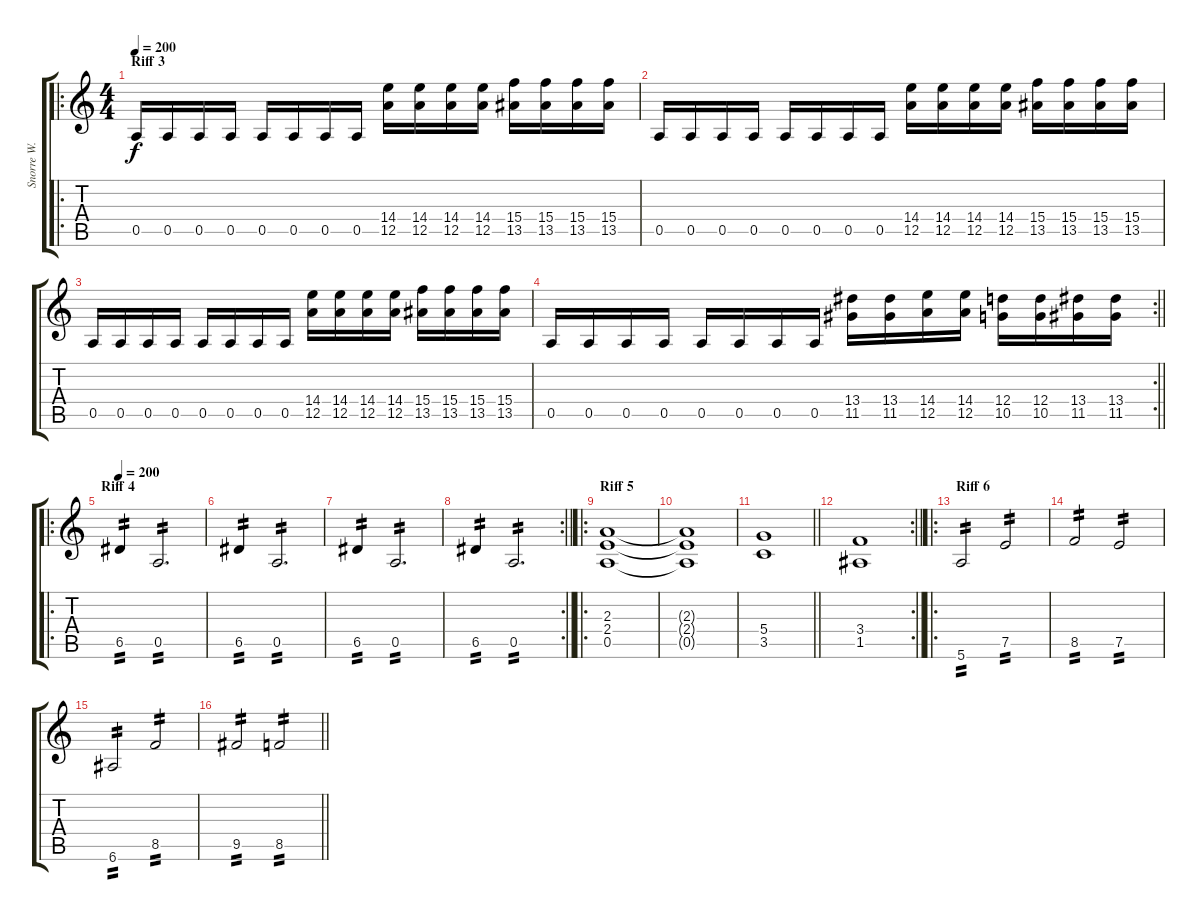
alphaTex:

\track ("Snorre W. Ruch" "Snorre W. ") {instrument distortionguitar}
\staff {score tabs}
\tuning (E4 B3 G3 D3 A2 E2) {hide}
\ro
\ts (4 4)
\section ("" "Riff 3")
\tempo 200
\clef g2
\ks c
0.5.16{dy f} 0.5.16 0.5.16 0.5.16 0.5.16 0.5.16 0.5.16 0.5.16 (14.4 12.5).16 (14.4 12.5).16 (14.4 12.5).16 (14.4 12.5).16 (15.4 13.5).16 (15.4 13.5).16 (15.4 13.5).16 (15.4 13.5).16 |
0.5.16 0.5.16 0.5.16 0.5.16 0.5.16 0.5.16 0.5.16 0.5.16 (14.4 12.5).16 (14.4 12.5).16 (14.4 12.5).16 (14.4 12.5).16 (15.4 13.5).16 (15.4 13.5).16 (15.4 13.5).16 (15.4 13.5).16 |
0.5.16 0.5.16 0.5.16 0.5.16 0.5.16 0.5.16 0.5.16 0.5.16 (14.4 12.5).16 (14.4 12.5).16 (14.4 12.5).16 (14.4 12.5).16 (15.4 13.5).16 (15.4 13.5).16 (15.4 13.5).16 (15.4 13.5).16 |
\rc 2
\barLineRight lightlight
0.5.16 0.5.16 0.5.16 0.5.16 0.5.16 0.5.16 0.5.16 0.5.16 (13.4 11.5).16 (13.4 11.5).16 (14.4 12.5).16 (14.4 12.5).16 (12.4 10.5).16 (12.4 10.5).16 (13.4 11.5).16 (13.4 11.5).16 |
\ro
\section ("" "Riff 4")
\tempo 200
6.5.4{tp 2} 0.5.2{d tp 2} |
6.5.4{tp 2} 0.5.2{d tp 2} |
6.5.4{tp 2} 0.5.2{d tp 2} |
\rc 2
\barLineRight lightlight
6.5.4{tp 2} 0.5.2{d tp 2} |
\ro
\section ("" "Riff 5")
(2.3 2.4 0.5).1 |
(2.3{t} 2.4{t} 0.5{t}).1 |
\barLineRight lightlight
(5.4 3.5).1 |
\rc 2
\barLineRight lightlight
(3.4 1.5).1 |
\ro
\section ("" "Riff 6")
5.6.2{tp 2} 7.5.2{tp 2} |
8.5.2{tp 2} 7.5.2{tp 2} |
6.6.2{tp 2} 8.5.2{tp 2} |
\barLineRight lightlight
9.5.2{tp 2} 8.5.2{tp 2}
